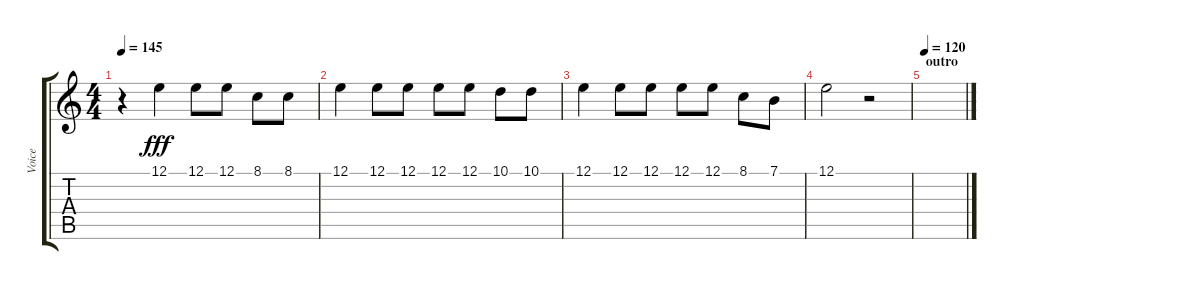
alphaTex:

\track ("Voice" "Voice") {instrument choiraahs}
\staff {score tabs}
\tuning (E4 B3 G3 D3 A2 E2) {hide}
\ts (4 4)
\tempo 145
\clef g2
\ks c
r.4{dy fff} 12.1.4 12.1.8 12.1.8 8.1.8 8.1.8 |
12.1.4 12.1.8 12.1.8 12.1.8 12.1.8 10.1.8 10.1.8 |
12.1.4 12.1.8 12.1.8 12.1.8 12.1.8 8.1.8 7.1.8 |
12.1.2 r.2 |
\section ("" "outro")
\tempo 120
